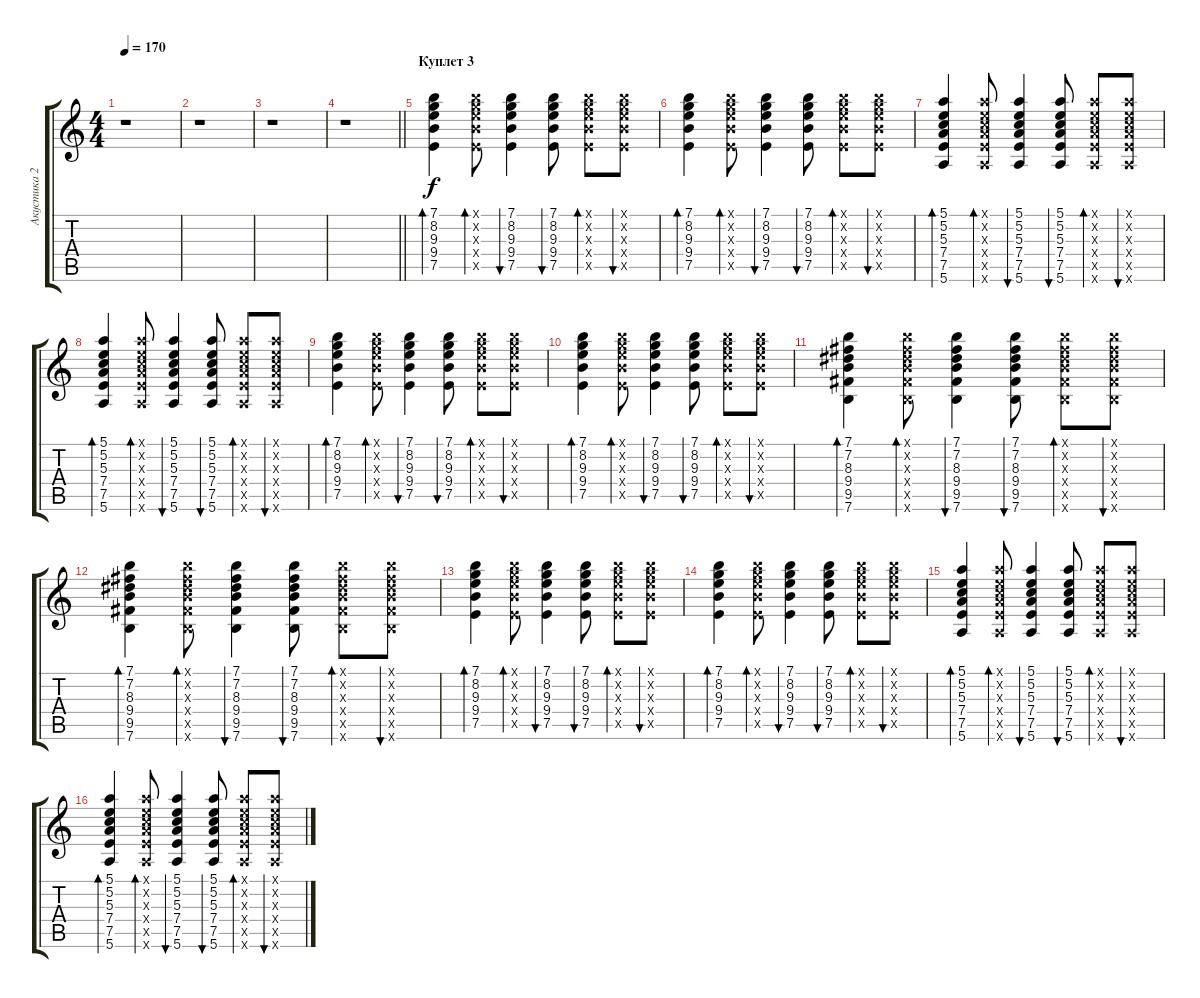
\track ("Акустика 2" "Акустика 2") {instrument acousticguitarsteel}
\staff {score tabs}
\tuning (E4 B3 G3 D3 A2 E2) {hide}
\ts (4 4)
\tempo 170
\clef g2
\ks c
r.1{dy f} |
r.1 |
r.1 |
\barLineRight lightlight
r.1 |
\section ("" "Куплет 3")
(7.1 8.2 9.3 9.4 7.5).4{bd 30} (7.1{x} 8.2{x} 9.3{x} 9.4{x} 7.5{x}).8{bd 30} (7.1 8.2 9.3 9.4 7.5).4{bu 30} (7.1 8.2 9.3 9.4 7.5).8{bu 30} (7.1{x} 8.2{x} 9.3{x} 9.4{x} 7.5{x}).8{bd 30} (7.1{x} 8.2{x} 9.3{x} 9.4{x} 7.5{x}).8{bu 30} |
(7.1 8.2 9.3 9.4 7.5).4{bd 30} (7.1{x} 8.2{x} 9.3{x} 9.4{x} 7.5{x}).8{bd 30} (7.1 8.2 9.3 9.4 7.5).4{bu 30} (7.1 8.2 9.3 9.4 7.5).8{bu 30} (7.1{x} 8.2{x} 9.3{x} 9.4{x} 7.5{x}).8{bd 30} (7.1{x} 8.2{x} 9.3{x} 9.4{x} 7.5{x}).8{bu 30} |
(5.1 5.2 5.3 7.4 7.5 5.6).4{bd 30} (5.1{x} 5.2{x} 5.3{x} 7.4{x} 7.5{x} 5.6{x}).8{bd 30} (5.1 5.2 5.3 7.4 7.5 5.6).4{bu 30} (5.1 5.2 5.3 7.4 7.5 5.6).8{bu 30} (5.1{x} 5.2{x} 5.3{x} 7.4{x} 7.5{x} 5.6{x}).8{bd 30} (5.1{x} 5.2{x} 5.3{x} 7.4{x} 7.5{x} 5.6{x}).8{bu 30} |
(5.1 5.2 5.3 7.4 7.5 5.6).4{bd 30} (5.1{x} 5.2{x} 5.3{x} 7.4{x} 7.5{x} 5.6{x}).8{bd 30} (5.1 5.2 5.3 7.4 7.5 5.6).4{bu 30} (5.1 5.2 5.3 7.4 7.5 5.6).8{bu 30} (5.1{x} 5.2{x} 5.3{x} 7.4{x} 7.5{x} 5.6{x}).8{bd 30} (5.1{x} 5.2{x} 5.3{x} 7.4{x} 7.5{x} 5.6{x}).8{bu 30} |
(7.1 8.2 9.3 9.4 7.5).4{bd 30} (7.1{x} 8.2{x} 9.3{x} 9.4{x} 7.5{x}).8{bd 30} (7.1 8.2 9.3 9.4 7.5).4{bu 30} (7.1 8.2 9.3 9.4 7.5).8{bu 30} (7.1{x} 8.2{x} 9.3{x} 9.4{x} 7.5{x}).8{bd 30} (7.1{x} 8.2{x} 9.3{x} 9.4{x} 7.5{x}).8{bu 30} |
(7.1 8.2 9.3 9.4 7.5).4{bd 30} (7.1{x} 8.2{x} 9.3{x} 9.4{x} 7.5{x}).8{bd 30} (7.1 8.2 9.3 9.4 7.5).4{bu 30} (7.1 8.2 9.3 9.4 7.5).8{bu 30} (7.1{x} 8.2{x} 9.3{x} 9.4{x} 7.5{x}).8{bd 30} (7.1{x} 8.2{x} 9.3{x} 9.4{x} 7.5{x}).8{bu 30} |
(7.1 7.2 8.3 9.4 9.5 7.6).4{bd 30} (7.1{x} 7.2{x} 8.3{x} 9.4{x} 9.5{x} 7.6{x}).8{bd 30} (7.1 7.2 8.3 9.4 9.5 7.6).4{bu 30} (7.1 7.2 8.3 9.4 9.5 7.6).8{bu 30} (7.1{x} 7.2{x} 8.3{x} 9.4{x} 9.5{x} 7.6{x}).8{bd 30} (7.1{x} 7.2{x} 8.3{x} 9.4{x} 9.5{x} 7.6{x}).8{bu 30} |
(7.1 7.2 8.3 9.4 9.5 7.6).4{bd 30} (7.1{x} 7.2{x} 8.3{x} 9.4{x} 9.5{x} 7.6{x}).8{bd 30} (7.1 7.2 8.3 9.4 9.5 7.6).4{bu 30} (7.1 7.2 8.3 9.4 9.5 7.6).8{bu 30} (7.1{x} 7.2{x} 8.3{x} 9.4{x} 9.5{x} 7.6{x}).8{bd 30} (7.1{x} 7.2{x} 8.3{x} 9.4{x} 9.5{x} 7.6{x}).8{bu 30} |
(7.1 8.2 9.3 9.4 7.5).4{bd 30} (7.1{x} 8.2{x} 9.3{x} 9.4{x} 7.5{x}).8{bd 30} (7.1 8.2 9.3 9.4 7.5).4{bu 30} (7.1 8.2 9.3 9.4 7.5).8{bu 30} (7.1{x} 8.2{x} 9.3{x} 9.4{x} 7.5{x}).8{bd 30} (7.1{x} 8.2{x} 9.3{x} 9.4{x} 7.5{x}).8{bu 30} |
(7.1 8.2 9.3 9.4 7.5).4{bd 30} (7.1{x} 8.2{x} 9.3{x} 9.4{x} 7.5{x}).8{bd 30} (7.1 8.2 9.3 9.4 7.5).4{bu 30} (7.1 8.2 9.3 9.4 7.5).8{bu 30} (7.1{x} 8.2{x} 9.3{x} 9.4{x} 7.5{x}).8{bd 30} (7.1{x} 8.2{x} 9.3{x} 9.4{x} 7.5{x}).8{bu 30} |
(5.1 5.2 5.3 7.4 7.5 5.6).4{bd 30} (5.1{x} 5.2{x} 5.3{x} 7.4{x} 7.5{x} 5.6{x}).8{bd 30} (5.1 5.2 5.3 7.4 7.5 5.6).4{bu 30} (5.1 5.2 5.3 7.4 7.5 5.6).8{bu 30} (5.1{x} 5.2{x} 5.3{x} 7.4{x} 7.5{x} 5.6{x}).8{bd 30} (5.1{x} 5.2{x} 5.3{x} 7.4{x} 7.5{x} 5.6{x}).8{bu 30} |
(5.1 5.2 5.3 7.4 7.5 5.6).4{bd 30} (5.1{x} 5.2{x} 5.3{x} 7.4{x} 7.5{x} 5.6{x}).8{bd 30} (5.1 5.2 5.3 7.4 7.5 5.6).4{bu 30} (5.1 5.2 5.3 7.4 7.5 5.6).8{bu 30} (5.1{x} 5.2{x} 5.3{x} 7.4{x} 7.5{x} 5.6{x}).8{bd 30} (5.1{x} 5.2{x} 5.3{x} 7.4{x} 7.5{x} 5.6{x}).8{bu 30}
